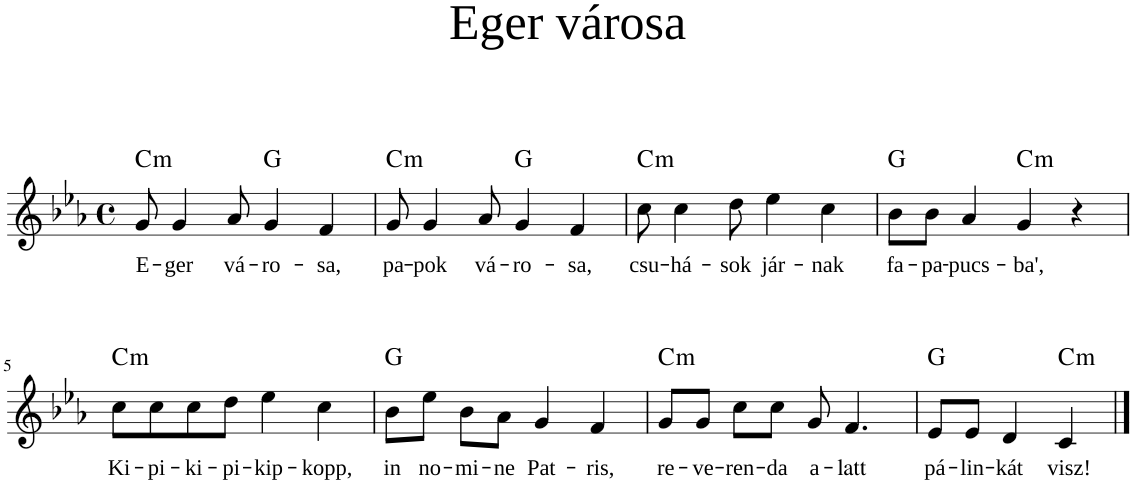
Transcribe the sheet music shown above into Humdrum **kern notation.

**kern	**text	**harte
*part1	*part1	*part1
*staff1	*staff1	*
*I"Piano	*	*
*I'Pno	*	*
*clefG2	*	*
*k[b-e-a-]	*	*
*M4/4	*	*
*met(c)	*	*
=1	=1	=1
!	!LO:LY:b	!LO:H:kt=m
8g/	E-	C:min
!	!LO:LY:b	!
4g/	-ger	.
!	!LO:LY:b	!
8a-/	vá-	.
!	!LO:LY:b	!LO:H:kt=N.C.
4g/	-ro-	N
!	!LO:LY:b	!
4f/	-sa,	.
=2	=2	=2
!	!LO:LY:b	!LO:H:kt=m
8g/	pa-	C:min
!	!LO:LY:b	!
4g/	-pok	.
!	!LO:LY:b	!
8a-/	vá-	.
!	!LO:LY:b	!LO:H:kt=N.C.
4g/	-ro-	N
!	!LO:LY:b	!
4f/	-sa,	.
=3	=3	=3
!	!LO:LY:b	!LO:H:kt=m
8cc\	csu-	C:min
!	!LO:LY:b	!
4cc\	-há-	.
!	!LO:LY:b	!
8dd\	-sok	.
!	!LO:LY:b	!
4ee-\	jár-	.
!	!LO:LY:b	!
4cc\	-nak	.
=4	=4	=4
!	!LO:LY:b	!LO:H:kt=N.C.
8b-\L	fa-	N
!	!LO:LY:b	!
8b-\J	-pa-	.
!	!LO:LY:b	!
4a-/	-pucs-	.
!	!LO:LY:b	!LO:H:kt=m
4g/	-ba',	C:min
4r	.	.
!!LO:LB:g=z
=5	=5	=5
!	!LO:LY:b	!LO:H:kt=m
8cc\L	Ki-	C:min
!	!LO:LY:b	!
8cc\	-pi-	.
!	!LO:LY:b	!
8cc\	-ki-	.
!	!LO:LY:b	!
8dd\J	-pi-	.
!	!LO:LY:b	!
4ee-\	-kip-	.
!	!LO:LY:b	!
4cc\	-kopp,	.
=6	=6	=6
!	!LO:LY:b	!LO:H:kt=N.C.
8b-\L	in	N
!	!LO:LY:b	!
8ee-\J	no-	.
!	!LO:LY:b	!
8b-\L	-mi-	.
!	!LO:LY:b	!
8a-\J	-ne	.
!	!LO:LY:b	!
4g/	Pat-	.
!	!LO:LY:b	!
4f/	-ris,	.
=7	=7	=7
!	!LO:LY:b	!LO:H:kt=m
8g/L	re-	C:min
!	!LO:LY:b	!
8g/J	-ve-	.
!	!LO:LY:b	!
8cc\L	-ren-	.
!	!LO:LY:b	!
8cc\J	-da	.
!	!LO:LY:b	!
8g/	a-	.
!	!LO:LY:b	!
4.f/	-latt	.
=8	=8	=8
!	!LO:LY:b	!LO:H:kt=N.C.
8e-/L	pá-	N
!	!LO:LY:b	!
8e-/J	-lin-	.
!	!LO:LY:b	!
4d/	-kát	.
!	!LO:LY:b	!LO:H:kt=m
4c/	visz!	C:min
==	==	==
*-	*-	*-
